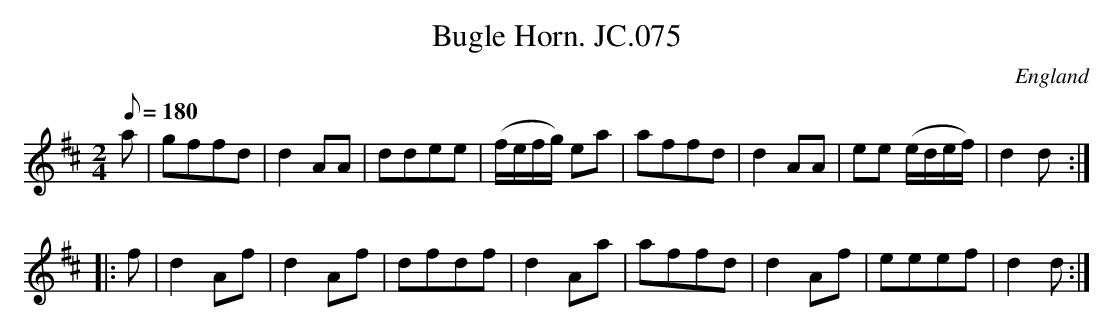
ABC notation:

X:1
T:Bugle Horn. JC.075
M:2/4
L:1/8
Q:180
O:England
K:D
a|gffd|d2AA|ddee|(f/e/f/g/) ea|affd|d2AA|ee (e/d/e/f/)|
d2d:|!
|:f|d2Af|d2Af|dfdf|d2Aa|affd|d2Af|eeef|d2d:|]
